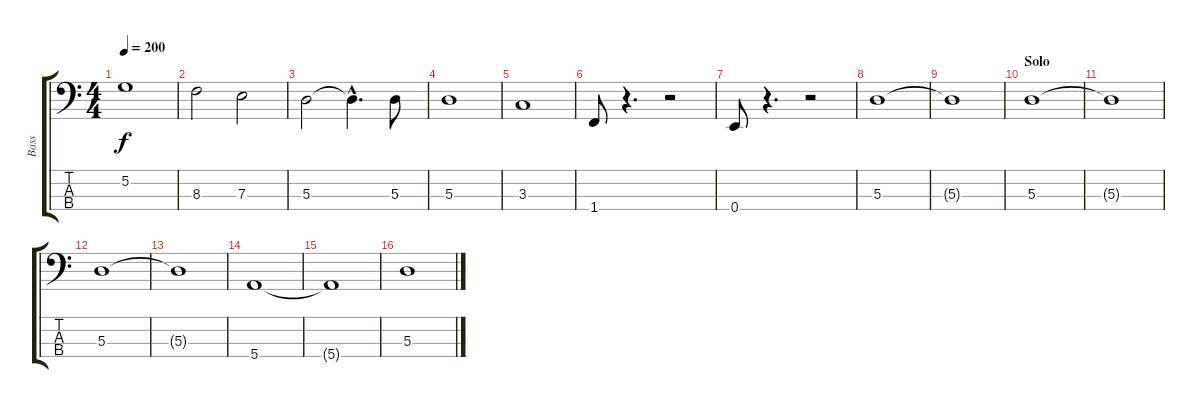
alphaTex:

\track ("Bass" "Bass") {instrument electricbassfinger}
\staff {score tabs}
\tuning (G2 D2 A1 E1) {hide}
\ts (4 4)
\tempo 200
\clef f4
\ks c
5.2.1{dy f} |
8.3.2 7.3.2 |
5.3.2 5.3{hac t}.4{d} 5.3.8 |
5.3.1 |
3.3.1 |
1.4.8 r.4{d} r.2 |
0.4.8 r.4{d} r.2 |
5.3.1 |
5.3{t}.1 |
\section ("" "Solo")
5.3.1 |
5.3{t}.1 |
5.3.1 |
5.3{t}.1 |
5.4.1 |
5.4{t}.1 |
5.3.1
